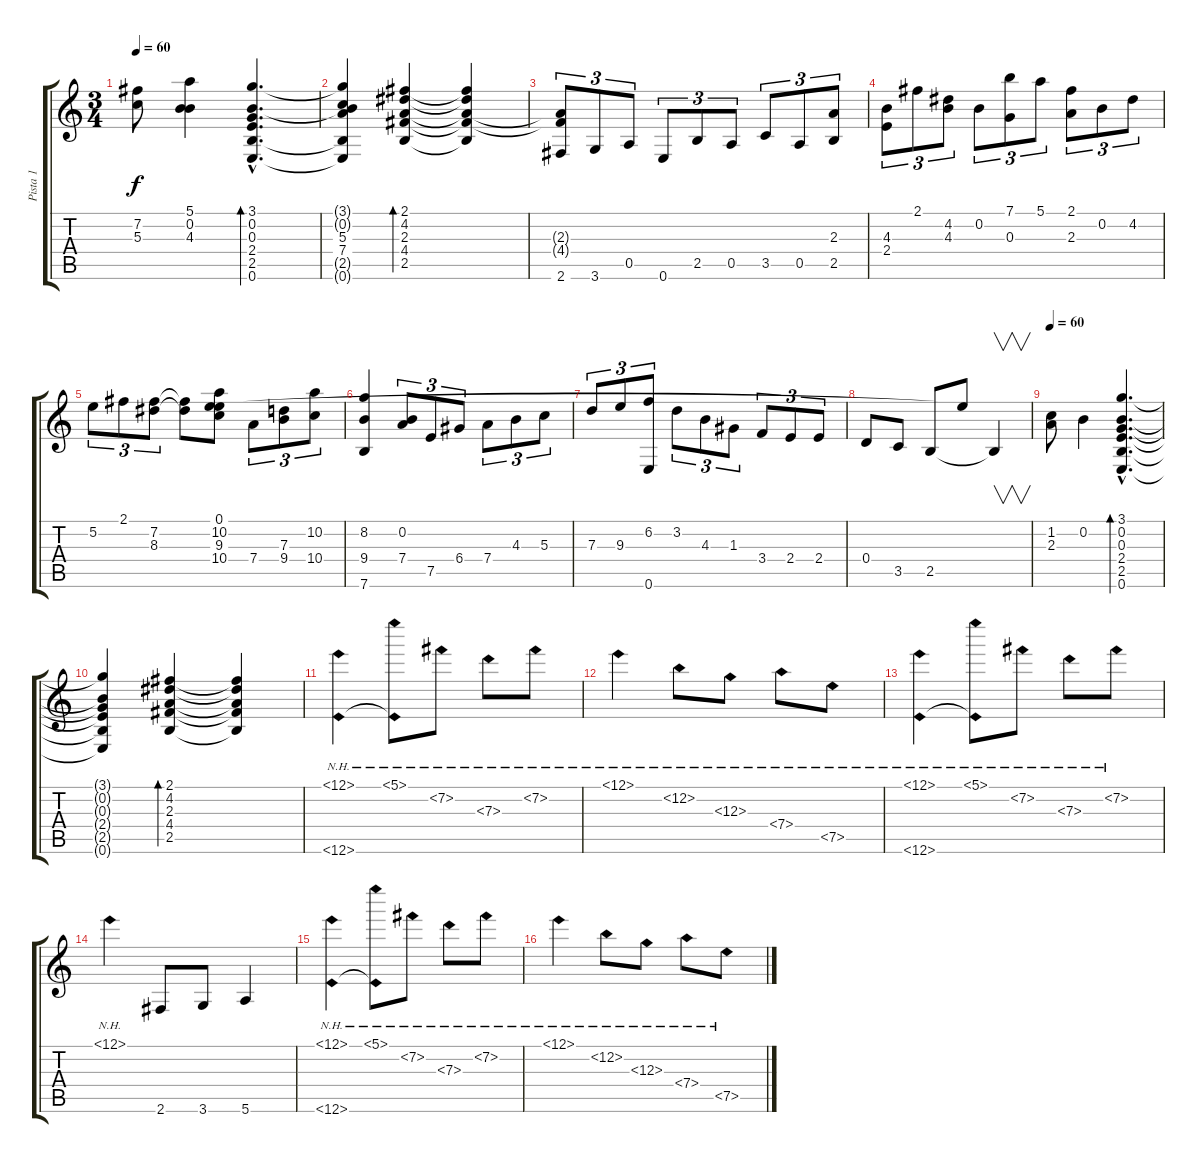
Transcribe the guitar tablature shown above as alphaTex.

\track ("Pista 1" "Pista 1") {instrument acousticguitarsteel}
\staff {score tabs}
\tuning (E4 B3 G3 D3 A2 E2) {hide}
\ts (3 4)
\tempo 60
\clef g2
\ks c
(7.2 5.3).8{dy f instrument acousticguitarsteel} (5.1 0.2 4.3).4 (3.1{hac} 0.2{hac} 0.3{hac} 2.4{hac} 2.5{hac} 0.6{hac}).4{d bd 240} |
(3.1{t} 0.2{t} 5.3 7.4 2.5{t} 0.6{t}).4 (2.1 4.2 2.3 4.4 2.5).4{bd 240} (2.1{t} 4.2{t} 2.3{t} 4.4{t} 2.5{t}).4 |
(2.3{t} 4.4{t} 2.6).8{tu (3 2)} 3.6.8{tu (3 2)} 0.5.8{tu (3 2)} 0.6.8{tu (3 2)} 2.5.8{tu (3 2)} 0.5.8{tu (3 2)} 3.5.8{tu (3 2)} 0.5.8{tu (3 2)} (2.3 2.5).8{tu (3 2)} |
(4.3 2.4).8{tu (3 2)} 2.1.8{tu (3 2)} (4.2 4.3).8{tu (3 2)} 0.2.8{tu (3 2)} (7.1 0.3).8{tu (3 2)} 5.1.8{tu (3 2)} (2.1 2.3).8{tu (3 2)} 0.2.8{tu (3 2)} 4.2.8{tu (3 2)} |
5.2.8{tu (3 2)} 2.1.8{tu (3 2)} (7.2 8.3).8{tu (3 2)} (7.2{t} 8.3{t}).8 (0.1 10.2 9.3 10.4).8 7.4.8{tu (3 2)} (7.3 9.4).8{tu (3 2)} (10.2 10.4).8{tu (3 2)} |
(8.2 9.4 7.6).4 (0.2 7.4).8{tu (3 2)} 7.5.8{tu (3 2)} 6.4.8{tu (3 2)} 7.4.8{tu (3 2)} 4.3.8{tu (3 2)} 5.3.8{tu (3 2)} |
7.3.8{tu (3 2)} 9.3.8{tu (3 2)} (6.2 0.6).8{tu (3 2)} 3.2.8{tu (3 2)} 4.3.8{tu (3 2)} 1.3.8{tu (3 2)} 3.4.8{tu (3 2)} 2.4.8{tu (3 2)} 2.4.8{tu (3 2)} |
0.4.8 3.5.8 2.5.8 0.1{t}.8 2.5{t}.4{v} |
\tempo 60
(1.2 2.3).8 0.2.4 (3.1{hac} 0.2{hac} 0.3{hac} 2.4{hac} 2.5{hac} 0.6{hac}).4{d bd 240} |
(3.1{t} 0.2{t} 0.3{t} 2.4{t} 2.5{t} 0.6{t}).4 (2.1 4.2 2.3 4.4 2.5).4{bd 240} (2.1{t} 4.2{t} 2.3{t} 4.4{t} 2.5{t}).4 |
(0.1{nh} 0.6{nh}).4 (5.1{nh} 0.6{nh t}).8 7.2{nh}.8 7.3{nh}.8 7.2{nh}.8 |
12.1{nh}.4 12.2{nh}.8 12.3{nh}.8 7.4{nh}.8 7.5{nh}.8 |
(0.1{nh} 0.6{nh}).4 (5.1{nh} 0.6{nh t}).8 7.2{nh}.8 7.3{nh}.8 7.2{nh}.8 |
12.1{nh}.4 2.6.8 3.6.8 5.6.4 |
(0.1{nh} 0.6{nh}).4 (5.1{nh} 0.6{nh t}).8 7.2{nh}.8 7.3{nh}.8 7.2{nh}.8 |
12.1{nh}.4 12.2{nh}.8 12.3{nh}.8 7.4{nh}.8 7.5{nh}.8
